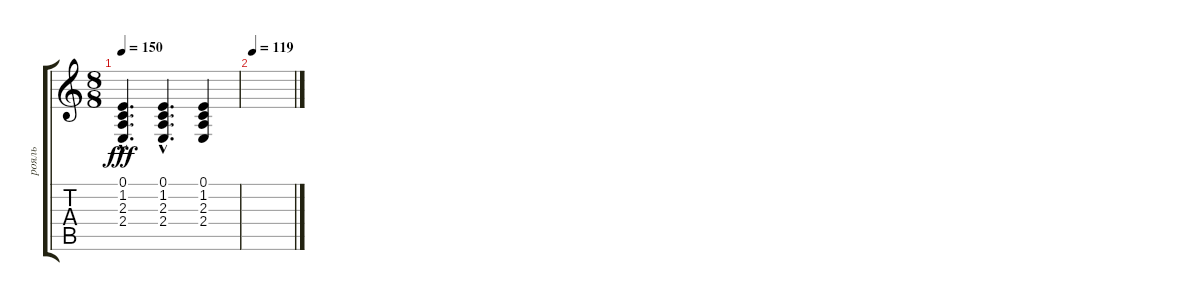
\track ("рояль" "рояль") {instrument brightacousticpiano}
\staff {score tabs}
\tuning (E4 B3 G3 D3 A2 E2) {hide}
\ts (8 8)
\tempo 150
\clef g2
\ks c
(0.1{hac} 1.2{hac} 2.3{hac} 2.4{hac}).4{d dy fff} (0.1{hac} 1.2{hac} 2.3{hac} 2.4{hac}).4{d} (0.1 1.2 2.3 2.4).4 |
\tempo 119
